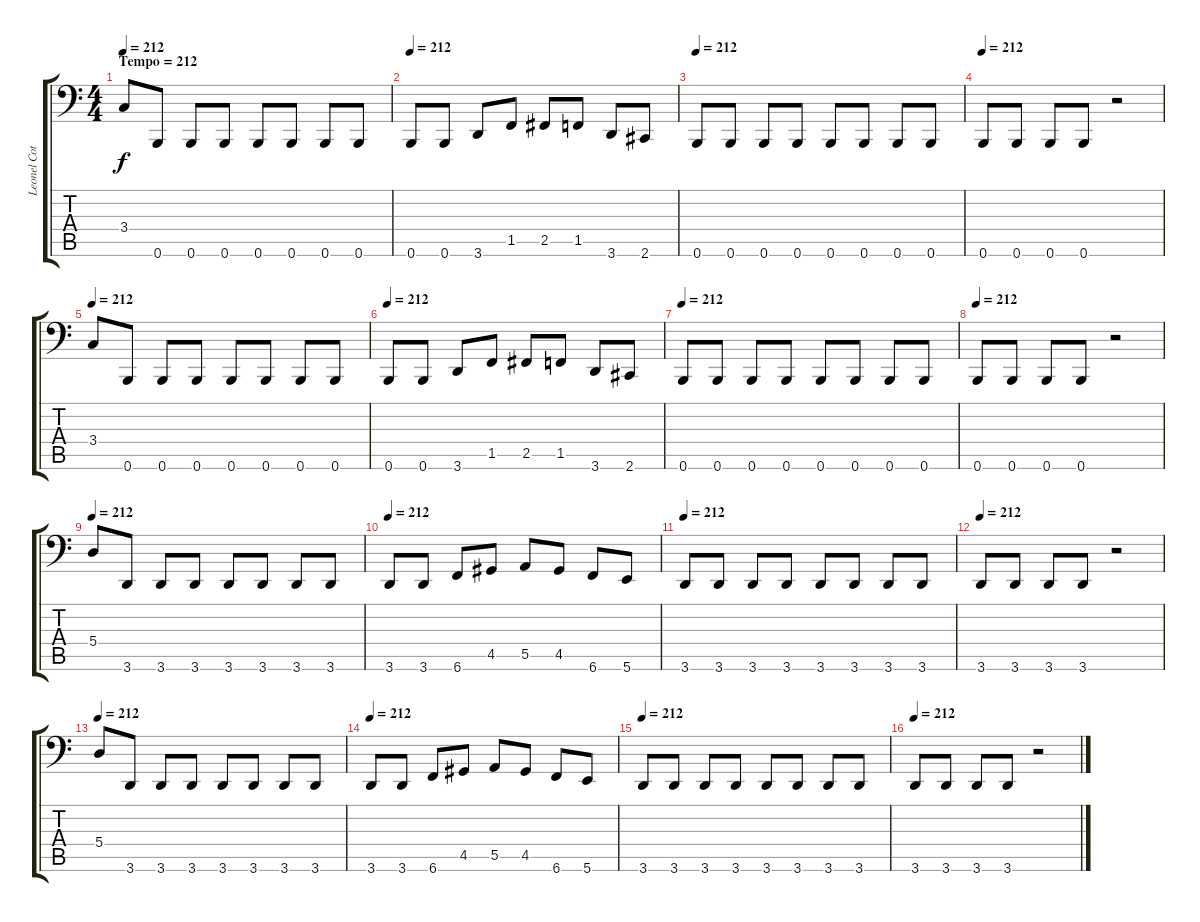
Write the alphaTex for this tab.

\track ("Leonel Cota" "Leonel Cot") {instrument electricbasspick}
\staff {score tabs}
\tuning (C3 G2 D2 A1 E1 B0) {hide}
\ts (4 4)
\section ("" "Tempo = 212")
\tempo 212
\clef f4
\ks c
3.4.8{dy f} 0.6.8 0.6.8 0.6.8 0.6.8 0.6.8 0.6.8 0.6.8 |
\tempo 212
0.6.8 0.6.8 3.6.8 1.5.8 2.5.8 1.5.8 3.6.8 2.6.8 |
\tempo 212
0.6.8 0.6.8 0.6.8 0.6.8 0.6.8 0.6.8 0.6.8 0.6.8 |
\tempo 212
0.6.8 0.6.8 0.6.8 0.6.8 r.2 |
\tempo 212
3.4.8 0.6.8 0.6.8 0.6.8 0.6.8 0.6.8 0.6.8 0.6.8 |
\tempo 212
0.6.8 0.6.8 3.6.8 1.5.8 2.5.8 1.5.8 3.6.8 2.6.8 |
\tempo 212
0.6.8 0.6.8 0.6.8 0.6.8 0.6.8 0.6.8 0.6.8 0.6.8 |
\tempo 212
0.6.8 0.6.8 0.6.8 0.6.8 r.2 |
\tempo 212
5.4.8 3.6.8 3.6.8 3.6.8 3.6.8 3.6.8 3.6.8 3.6.8 |
\tempo 212
3.6.8 3.6.8 6.6.8 4.5.8 5.5.8 4.5.8 6.6.8 5.6.8 |
\tempo 212
3.6.8 3.6.8 3.6.8 3.6.8 3.6.8 3.6.8 3.6.8 3.6.8 |
\tempo 212
3.6.8 3.6.8 3.6.8 3.6.8 r.2 |
\tempo 212
5.4.8 3.6.8 3.6.8 3.6.8 3.6.8 3.6.8 3.6.8 3.6.8 |
\tempo 212
3.6.8 3.6.8 6.6.8 4.5.8 5.5.8 4.5.8 6.6.8 5.6.8 |
\tempo 212
3.6.8 3.6.8 3.6.8 3.6.8 3.6.8 3.6.8 3.6.8 3.6.8 |
\tempo 212
3.6.8 3.6.8 3.6.8 3.6.8 r.2
